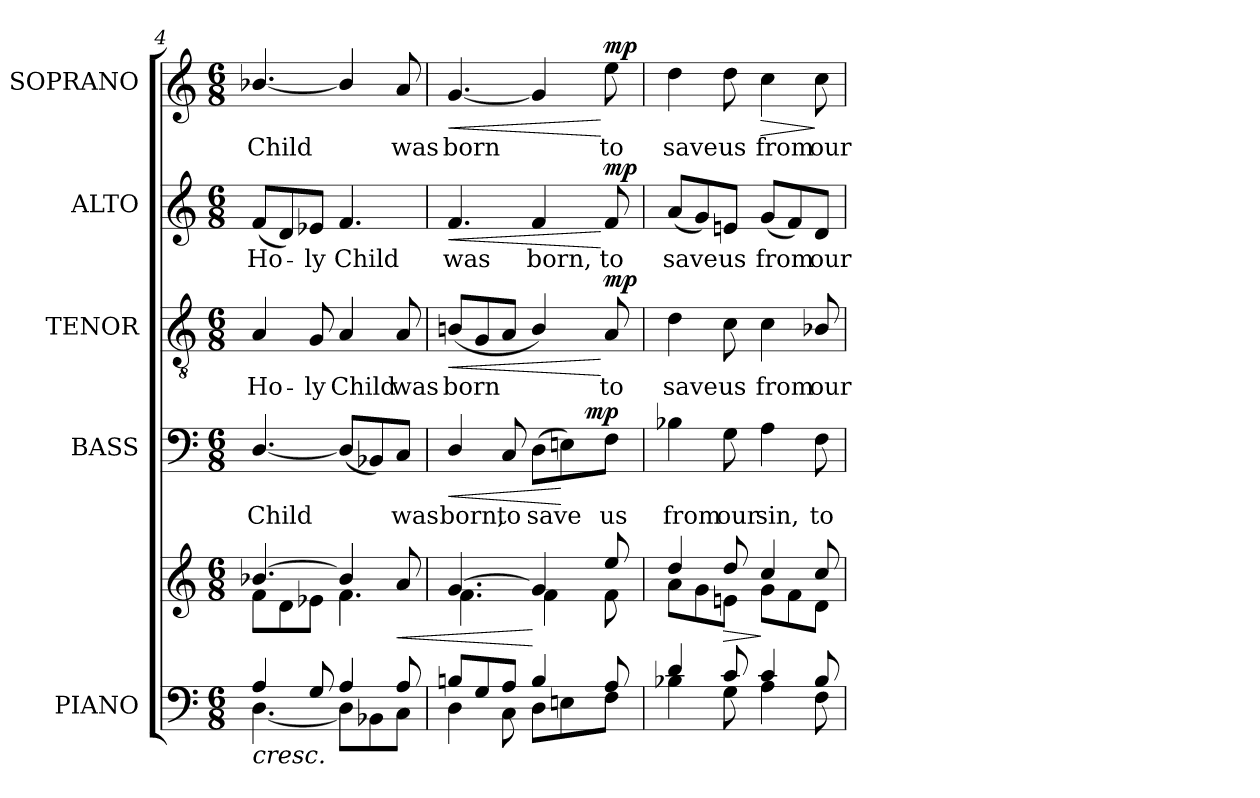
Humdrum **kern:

**kern	**kern	**dynam	**kern	**text	**dynam	**kern	**text	**dynam	**kern	**text	**dynam	**kern	**text	**dynam
*part5	*part5	*part5	*part4	*part4	*part4	*part3	*part3	*part3	*part2	*part2	*part2	*part1	*part1	*part1
*staff6	*staff5	*staff5/6	*staff4	*staff4	*staff4	*staff3	*staff3	*staff3	*staff2	*staff2	*staff2	*staff1	*staff1	*staff1
*I"PIANO	*	*	*I"BASS	*	*	*I"TENOR	*	*	*I"ALTO	*	*	*I"SOPRANO	*	*
*	*	*	*I'B.	*	*	*I'T.	*	*	*I'A.	*	*	*I'S.	*	*
*clefF4	*clefG2	*	*clefF4	*	*	*clefGv2	*	*	*clefG2	*	*	*clefG2	*	*
*	*	*	*	*	*	*ITrd7c12	*	*	*	*	*	*	*	*
*k[]	*k[]	*	*k[]	*	*	*k[]	*	*	*k[]	*	*	*k[]	*	*
*C:	*C:	*	*C:	*	*	*C:	*	*	*C:	*	*	*C:	*	*
*M6/8	*M6/8	*	*M6/8	*	*	*M6/8	*	*	*M6/8	*	*	*M6/8	*	*
=4	=4	=4	=4	=4	=4	=4	=4	=4	=4	=4	=4	=4	=4	=4
!	!	!LO:HP:b=2	!	!	!	!	!	!	!	!	!	!	!	!
*^	*^	*	*	*	*	*	*	*	*	*	*	*	*	*
!	!	!	!	!	!	!LO:LY:b:color=#000000	!	!	!	!	!	!	!	!	!	!
!	!	!	!	!	!	!	!	!	!LO:LY:b:color=#000000	!	!	!	!	!	!	!
!	!	!	!	!	!	!	!	!	!	!	!	!LO:LY:b:color=#000000	!	!	!	!
!	!	!	!	!	!	!	!	!	!	!	!	!	!	!	!LO:LY:b:color=#000000	!
4Ai/	[4.Di\	[4.b-Xi/	8fi\L	<	[4.Di/	Child	.	4AAi/	Ho-	.	(8fi/L	Ho-	.	[4.b-Xi/	Child	.
.	.	.	8di\	.	.	.	.	.	.	.	8di/)	.	.	.	.	.
!	!	!	!	!	!	!	!	!	!LO:LY:b:color=#000000	!	!	!	!	!	!	!
!	!	!	!	!	!	!	!	!	!	!	!	!LO:LY:b:color=#000000	!	!	!	!
8Gi/	.	.	8e-Xi\J	.	.	.	.	8GGi/	-ly	.	8e-Xi/J	-ly	.	.	.	.
!	!	!	!	!	!	!	!	!	!LO:LY:b:color=#000000	!	!	!	!	!	!	!
!	!	!	!	!	!	!	!	!	!	!	!	!LO:LY:b:color=#000000	!	!	!	!
4Ai/	8Di\L]	4b-i/]	4.fi\	.	(8Di/L]	.	.	4AAi/	Child	.	4.fi/	Child	.	4b-i/]	.	.
.	8BB-Xi\	.	.	.	8BB-Xi/)	.	.	.	.	.	.	.	.	.	.	.
!	!	!	!	!LO:HP:b	!	!	!	!	!	!	!	!	!	!	!	!
!	!	!	!	!	!	!LO:LY:b:color=#000000	!	!	!	!	!	!	!	!	!	!
!	!	!	!	!	!	!	!	!	!LO:LY:b:color=#000000	!	!	!	!	!	!	!
!	!	!	!	!	!	!	!	!	!	!	!	!	!	!	!LO:LY:b:color=#000000	!
8Ai/	8Ci\J	8ai/	.	<	8Ci/J	was	.	8AAi/	was	.	.	.	.	8ai/	was	.
!!LO:LB:g=z
=5	=5	=5	=5	=5	=5	=5	=5	=5	=5	=5	=5	=5	=5	=5	=5	=5
!	!	!	!	!	!	!LO:LY:b:color=#000000	!LO:HP:b	!	!	!	!	!	!	!	!	!
!	!	!	!	!	!	!	!	!	!LO:LY:b:color=#000000	!LO:HP:b	!	!	!	!	!	!
!	!	!	!	!	!	!	!	!	!	!	!	!LO:LY:b:color=#000000	!LO:HP:b	!	!	!
!	!	!	!	!	!	!	!	!	!	!	!	!	!	!	!LO:LY:b:color=#000000	!LO:HP:b
*	*	*	*^	*	*^	*	*	*	*	*	*	*	*	*	*	*
8Bni/L	4Di\	[4.gi/	4.fi\	2ryy	.	4Di/	2ryy	born,	<	(8BBni/L	born	<	4.fi/	was	<	[4.gi/	born	<
8Gi/	.	.	.	.	.	.	.	.	.	8GGi/	.	.	.	.	.	.	.	.
!	!	!	!	!	!	!	!	!LO:LY:b:color=#000000	!	!	!	!	!	!	!	!	!	!
8Ai/J	8Ci\	.	.	.	.	8Ci/	.	to	.	8AAi/J	.	.	.	.	.	.	.	.
!	!	!	!	!	!	!	!	!LO:LY:b:color=#000000	!	!	!	!	!	!	!	!	!	!
!	!	!	!	!	!	!	!	!	!	!	!	!	!	!LO:LY:b:color=#000000	!	!	!	!
4Bi/	8Di\L	4gi/]	4fi\	.	[	(8Di\L	.	save	.	4BBi/)	.	.	4fi/	born,	.	4gi/]	.	.
.	8Eni\	.	.	4ryy	mp mp	8Eni\)	32ryy	.	[	.	.	.	.	.	.	.	.	.
.	.	.	.	.	.	.	64ryy	.	.	.	.	.	.	.	.	.	.	.
.	.	.	.	.	.	.	128ryy	.	.	.	.	.	.	.	.	.	.	.
.	.	.	.	.	.	.	512ryy	.	.	.	.	.	.	.	.	.	.	.
.	.	.	.	.	.	.	8ryy	.	mp	.	.	.	.	.	.	.	.	.
!	!	!	!	!	!	!	!	!LO:LY:b:color=#000000	!	!	!	!	!	!	!	!	!	!
!	!	!	!	!	!	!	!	!	!	!	!LO:LY:b:color=#000000	!	!	!	!	!	!	!
!	!	!	!	!	!	!	!	!	!	!	!	!	!	!LO:LY:b:color=#000000	!	!	!	!
!	!	!	!	!	!	!	!	!	!	!	!	!	!	!	!	!	!LO:LY:b:color=#000000	!
8Ai/	8Fi\J	8eei/	8fi\	.	.	8Fi\J	.	us	.	8AAi/	to	[ mp	8fi/	to	[ mp	8eei\	to	[ mp
.	.	.	.	.	.	.	16ryy	.	.	.	.	.	.	.	.	.	.	.
.	.	.	.	.	.	.	256.ryy	.	.	.	.	.	.	.	.	.	.	.
*v	*v	*	*	*	*	*	*	*	*	*	*	*	*	*	*	*	*	*
.	.	.	.	[	.	.	.	.	.	.	.	.	.	.	.	.	.
*	*	*v	*v	*	*	*	*	*	*	*	*	*	*	*	*	*	*
*	*	*	*	*v	*v	*	*	*	*	*	*	*	*	*	*	*
=6	=6	=6	=6	=6	=6	=6	=6	=6	=6	=6	=6	=6	=6	=6	=6
*^	*	*	*	*	*	*	*	*	*	*	*	*	*	*	*
*	*	*	*^	*	*^	*	*	*	*	*	*	*	*	*	*	*
!	!	!	!	!	!	!	!	!LO:LY:b:color=#000000	!	!	!	!	!	!	!	!	!	!
*	*	*	*v	*v	*	*	*	*	*	*	*	*	*	*	*	*	*	*
*	*	*	*	*	*v	*v	*	*	*	*	*	*	*	*	*	*	*
*	*	*	*^	*	*^	*	*	*	*	*	*	*	*	*	*	*
!	!	!	!	!	!	!	!	!	!	!	!LO:LY:b:color=#000000	!	!	!	!	!	!	!
*	*	*	*v	*v	*	*	*	*	*	*	*	*	*	*	*	*	*	*
*	*	*	*	*	*v	*v	*	*	*	*	*	*	*	*	*	*	*
*	*	*	*^	*	*^	*	*	*	*	*	*	*	*	*	*	*
!	!	!	!	!	!	!	!	!	!	!	!	!	!	!LO:LY:b:color=#000000	!	!	!	!
*	*	*	*v	*v	*	*	*	*	*	*	*	*	*	*	*	*	*	*
*	*	*	*	*	*v	*v	*	*	*	*	*	*	*	*	*	*	*
*	*	*	*^	*	*^	*	*	*	*	*	*	*	*	*	*	*
!	!	!	!	!	!	!	!	!	!	!	!	!	!	!	!	!	!LO:LY:b:color=#000000	!
*	*	*	*v	*v	*	*	*	*	*	*	*	*	*	*	*	*	*	*
*	*	*	*	*	*v	*v	*	*	*	*	*	*	*	*	*	*	*
4di/	4B-Xi\	4ddi/	8ai\L	.	4B-Xi\	from	.	4Di\	save	.	(8ai/L	save	.	4ddi\	save	.
.	.	.	8gi\	.	.	.	.	.	.	.	8gi/)	.	.	.	.	.
!	!	!	!	!LO:HP:b	!	!	!	!	!	!	!	!	!	!	!	!
!	!	!	!	!	!	!LO:LY:b:color=#000000	!	!	!	!	!	!	!	!	!	!
!	!	!	!	!	!	!	!	!	!LO:LY:b:color=#000000	!	!	!	!	!	!	!
!	!	!	!	!	!	!	!	!	!	!	!	!LO:LY:b:color=#000000	!	!	!	!
!	!	!	!	!	!	!	!	!	!	!	!	!	!	!	!LO:LY:b:color=#000000	!
8ci/	8Gi\	8ddi/	8eni\J	>	8Gi\	our	.	8Ci\	us	.	8eni/J	us	.	8ddi\	us	.
!	!	!	!	!	!	!LO:LY:b:color=#000000	!	!	!	!	!	!	!	!	!	!
!	!	!	!	!	!	!	!	!	!LO:LY:b:color=#000000	!	!	!	!	!	!	!
!	!	!	!	!	!	!	!	!	!	!	!	!LO:LY:b:color=#000000	!	!	!	!
!	!	!	!	!	!	!	!	!	!	!	!	!	!	!	!LO:LY:b:color=#000000	!LO:HP:b
4ci/	4Ai\	4cci/	8gi\L	]	4Ai\	sin,	.	4Ci\	from	.	(8gi/L	from	.	4cci\	from	>
.	.	.	8fi\	.	.	.	.	.	.	.	8fi/)	.	.	.	.	.
!	!	!	!	!	!	!LO:LY:b:color=#000000	!	!	!	!	!	!	!	!	!	!
!	!	!	!	!	!	!	!	!	!LO:LY:b:color=#000000	!	!	!	!	!	!	!
!	!	!	!	!	!	!	!	!	!	!	!	!LO:LY:b:color=#000000	!	!	!	!
!	!	!	!	!	!	!	!	!	!	!	!	!	!	!	!LO:LY:b:color=#000000	!
8B-i/	8Fi\	8cci/	8di\J	.	8Fi\	to	.	8BB-Xi/	our	.	8di/J	our	.	8cci\	our	]
*v	*v	*	*	*	*	*	*	*	*	*	*	*	*	*	*	*
*	*v	*v	*	*	*	*	*	*	*	*	*	*	*	*	*
=	=	=	=	=	=	=	=	=	=	=	=	=	=	=
*-	*-	*-	*-	*-	*-	*-	*-	*-	*-	*-	*-	*-	*-	*-
